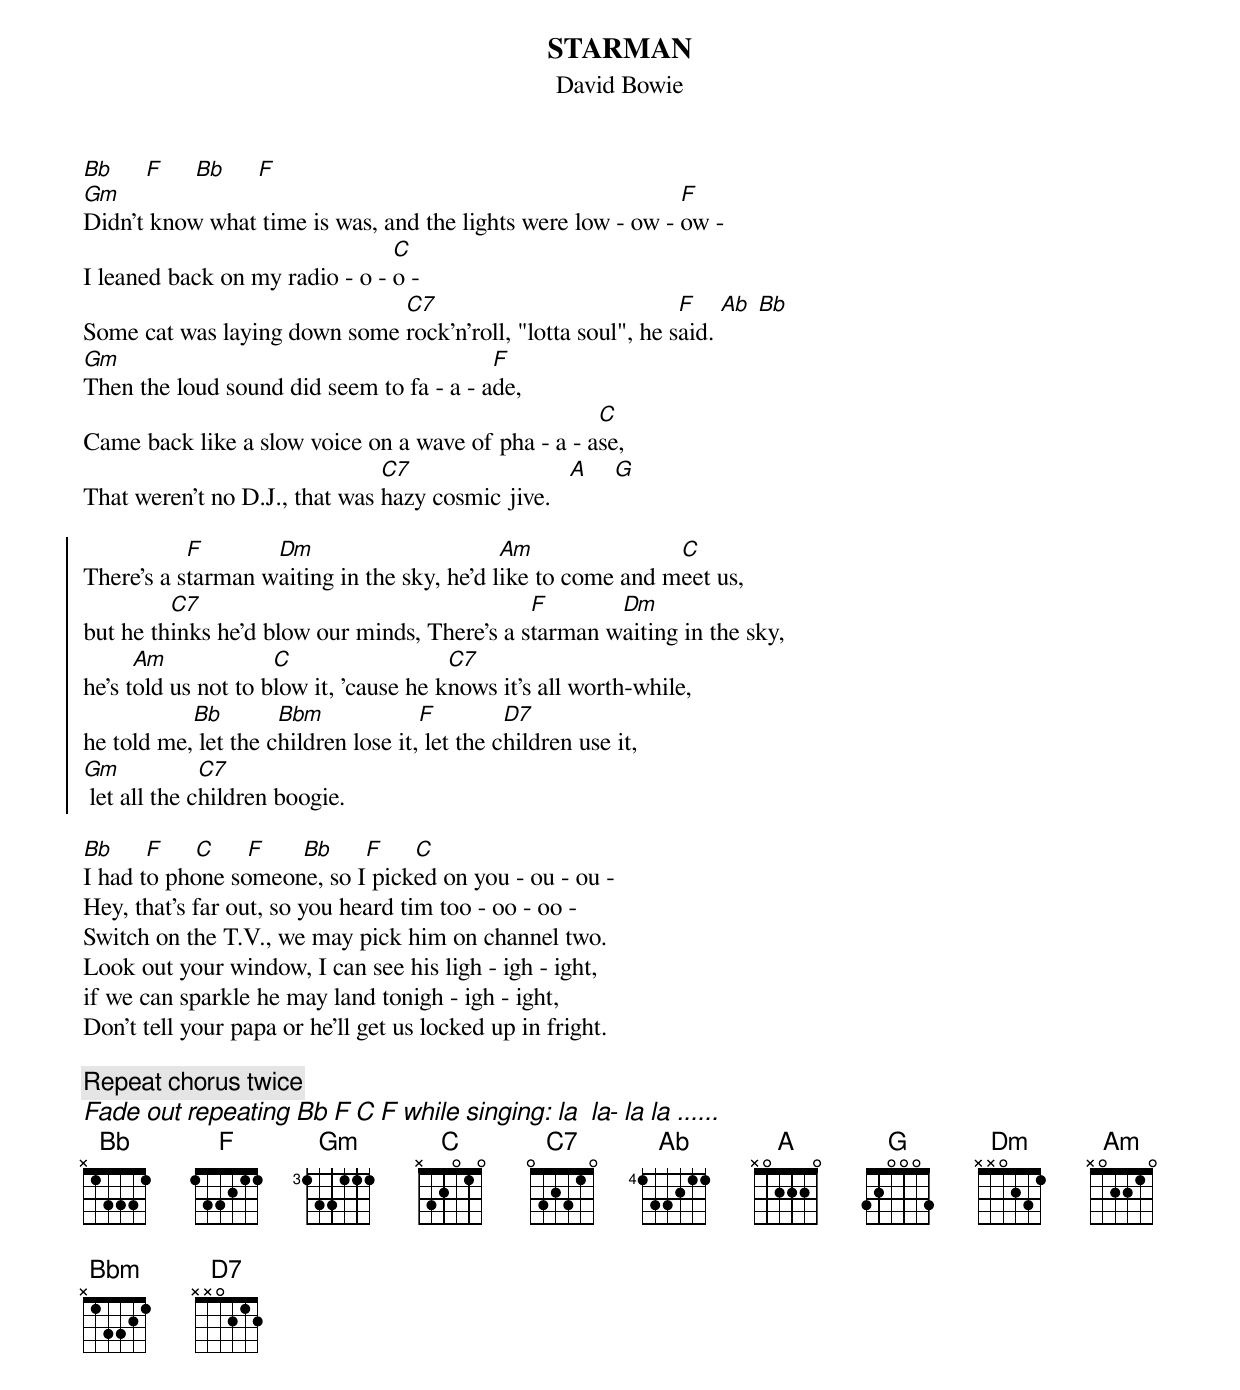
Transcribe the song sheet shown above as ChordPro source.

{title:STARMAN}
{subtitle:David Bowie}

[Bb]     [F]     [Bb]     [F]
[Gm]Didn't know what time is was, and the lights were low - ow - [F]ow -
I leaned back on my radio - o - [C]o -
Some cat was laying down some [C7]rock'n'roll, "lotta soul", he s[F]aid. [Ab] [Bb]
[Gm]Then the loud sound did seem to fa - a - a[F]de,
Came back like a slow voice on a wave of pha - a - a[C]se,
That weren't no D.J., that was [C7]hazy cosmic jive.   [A]    [G]

{start_of_chorus}
There's a s[F]tarman w[Dm]aiting in the sky, he'd l[Am]ike to come and m[C]eet us,
but he th[C7]inks he'd blow our minds, There's a s[F]tarman w[Dm]aiting in the sky,
he's t[Am]old us not to b[C]low it, 'cause he k[C7]nows it's all worth-while,
he told me,[Bb] let the c[Bbm]hildren lose it,[F] let the c[D7]hildren use it,
[Gm] let all the c[C7]hildren boogie.
{end_of_chorus}

[Bb]     [F]     [C]     [F]      [Bb]     [F]     [C]
I had to phone someone, so I picked on you - ou - ou -
Hey, that's far out, so you heard tim too - oo - oo -
Switch on the T.V., we may pick him on channel two.
Look out your window, I can see his ligh - igh - ight,
if we can sparkle he may land tonigh - igh - ight,
Don't tell your papa or he'll get us locked up in fright.

{comment:Repeat chorus twice}
{ci:Fade out repeating Bb F C F while singing: la  la- la la ......}
